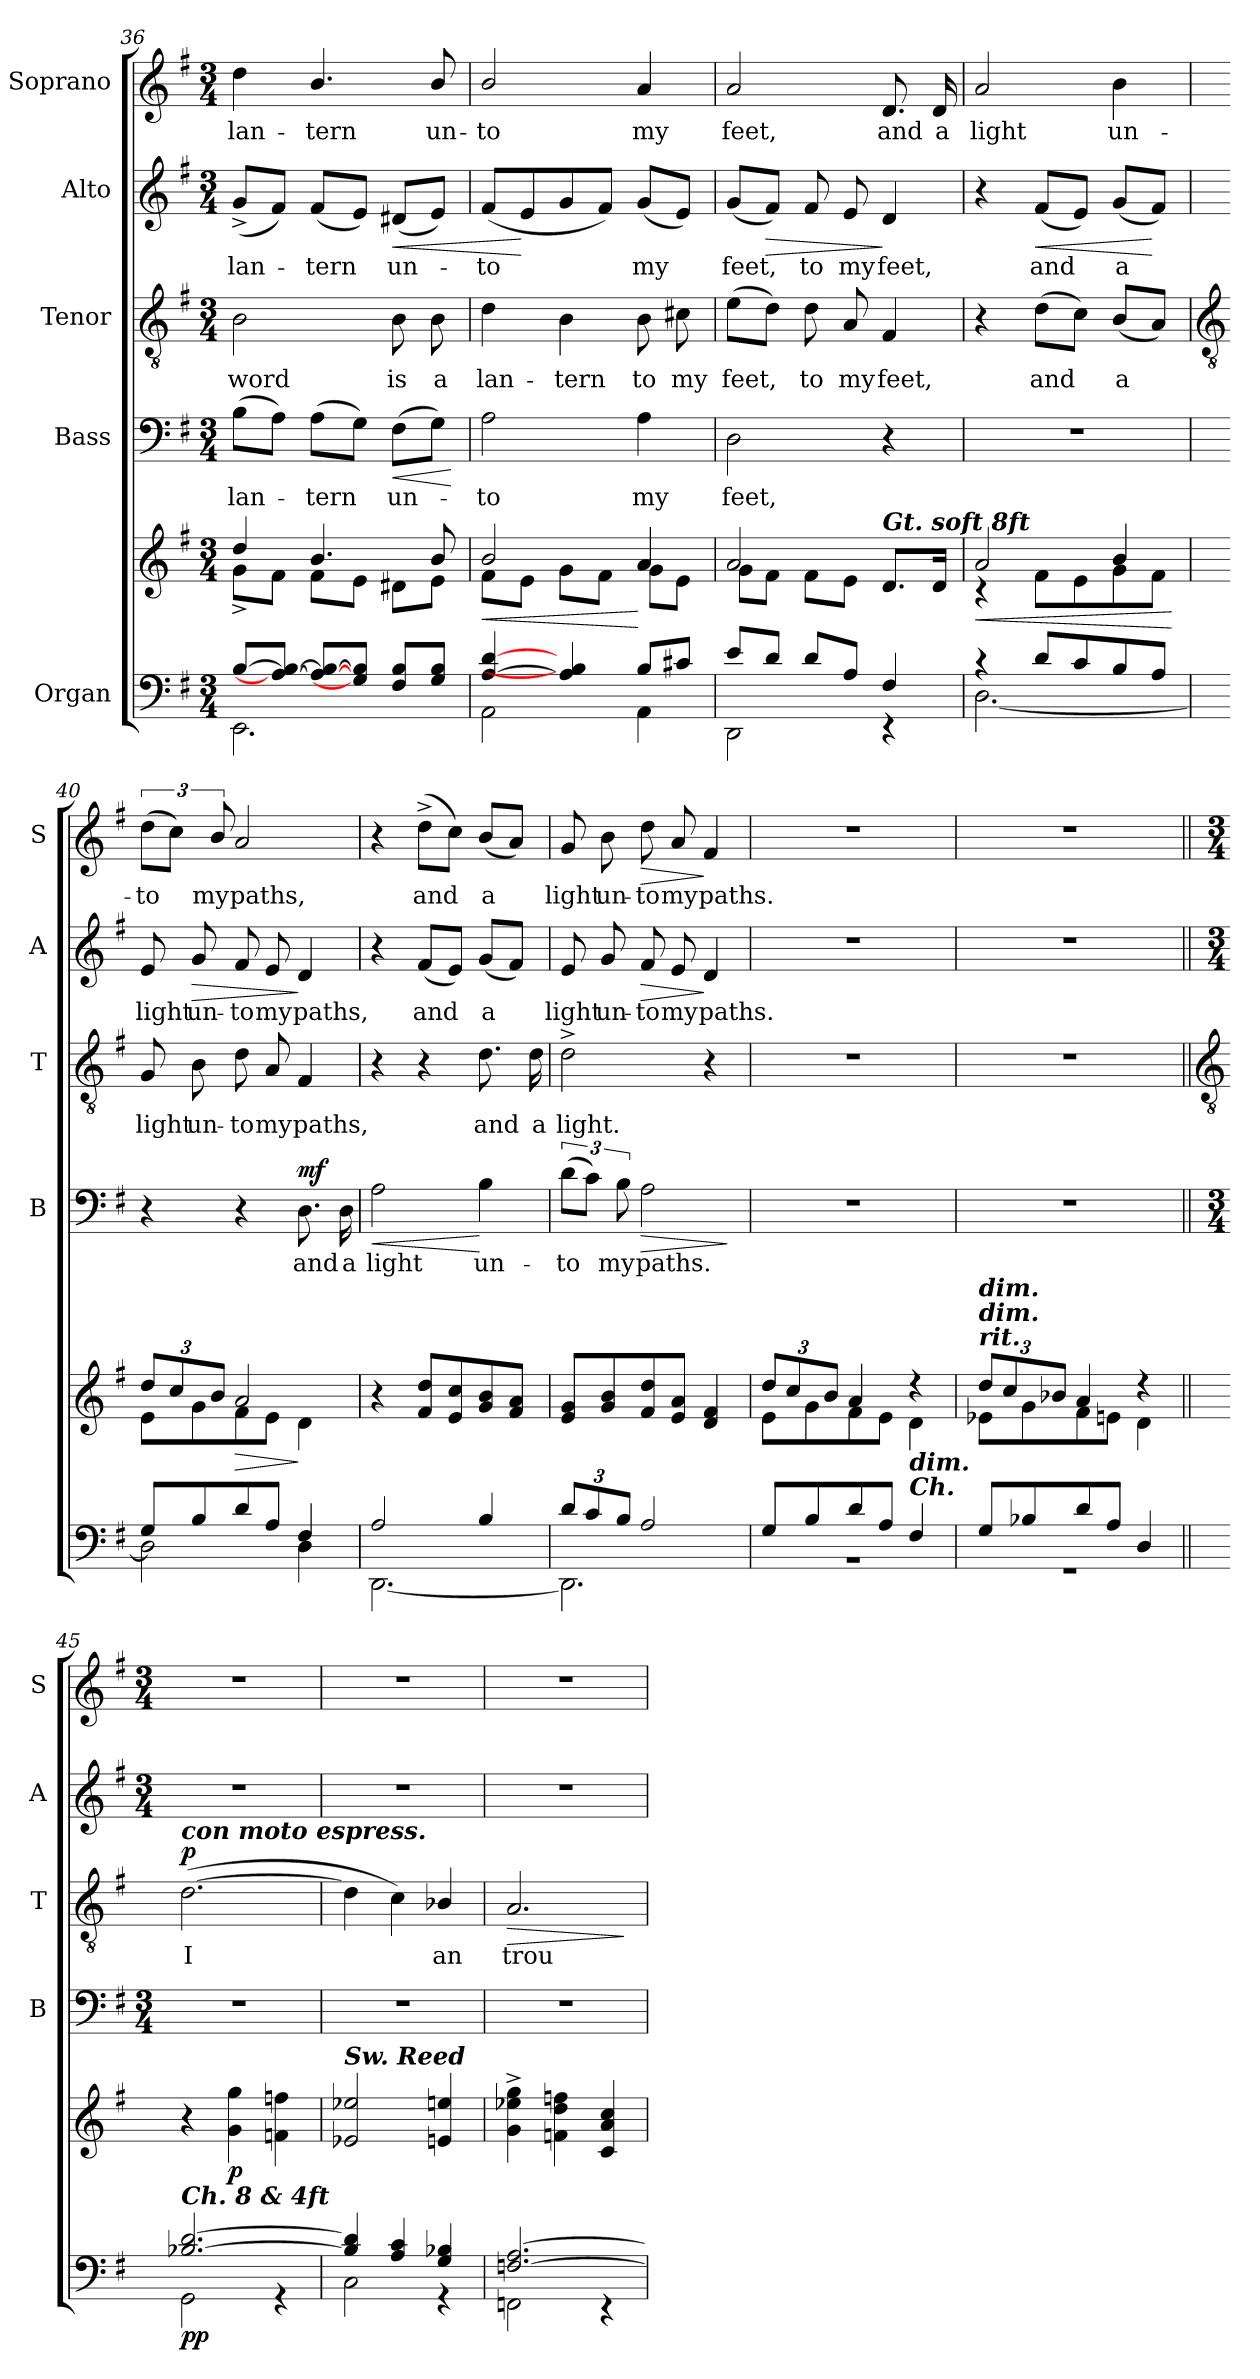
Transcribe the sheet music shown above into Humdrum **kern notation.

**kern	**kern	**dynam	**kern	**text	**dynam	**kern	**text	**dynam	**kern	**text	**dynam	**kern	**text	**dynam
*part5	*part5	*part5	*part4	*part4	*part4	*part3	*part3	*part3	*part2	*part2	*part2	*part1	*part1	*part1
*staff6	*staff5	*staff5/6	*staff4	*staff4	*staff4	*staff3	*staff3	*staff3	*staff2	*staff2	*staff2	*staff1	*staff1	*staff1
*I"Organ	*	*	*I"Bass	*	*	*I"Tenor	*	*	*I"Alto	*	*	*I"Soprano	*	*
*	*	*	*I'B	*	*	*I'T	*	*	*I'A	*	*	*I'S	*	*
*clefF4	*clefG2	*	*clefF4	*	*	*clefGv2	*	*	*clefG2	*	*	*clefG2	*	*
*k[f#]	*k[f#]	*	*k[f#]	*	*	*k[f#]	*	*	*k[f#]	*	*	*k[f#]	*	*
*G:	*G:	*	*G:	*	*	*G:	*	*	*G:	*	*	*G:	*	*
*M3/4	*M3/4	*	*M3/4	*	*	*M3/4	*	*	*M3/4	*	*	*M3/4	*	*
=36	=36	=36	=36	=36	=36	=36	=36	=36	=36	=36	=36	=36	=36	=36
*^	*^	*	*	*	*	*	*	*	*	*	*	*	*	*
!	!	!	!	!	!	!LO:LY:b	!	!	!LO:LY:b	!	!	!LO:LY:b	!	!	!LO:LY:b	!
[8B/L	2.EE\	4dd/	8g^\L	.	(>8BL	lan-	.	2B	word	.	(<8g^L	lan-	.	4dd	lan-	.
8A/_ 8B/_J	.	.	8f#\J	.	8AJ)	.	.	.	.	.	8f#J)	.	.	.	.	.
!	!	!	!	!	!	!LO:LY:b	!	!	!	!	!	!LO:LY:b	!	!	!LO:LY:b	!
8A/_ 8B/_L	.	4.b/	8f#\L	.	(>8AL	tern	.	.	.	.	(<8f#L	tern	.	4.b/	-tern	.
8G/] 8B/]J	.	.	8e\J	.	8GJ)	.	.	.	.	.	8eJ)	.	.	.	.	.
!	!	!	!	!	!	!LO:LY:b	!LO:HP:b	!	!LO:LY:b	!	!	!LO:LY:b	!LO:HP:b	!	!	!
8F#/ 8B/L	.	.	8d#X\L	.	(>8F#L	un-	<	8B	is	.	(<8d#XL	un-	<	.	.	.
!	!	!	!	!	!	!	!	!	!LO:LY:b	!	!	!	!	!	!LO:LY:b	!
8G/ 8B/J	.	8b/	8e\J	.	8GJ)	.	.	8B	a	.	8eJ)	.	.	8b/	un-	.
*v	*v	*	*	*	*	*	*	*	*	*	*	*	*	*	*	*
*	*v	*v	*	*	*	*	*	*	*	*	*	*	*	*	*
.	.	.	.	.	[	.	.	.	.	.	.	.	.	.
=37	=37	=37	=37	=37	=37	=37	=37	=37	=37	=37	=37	=37	=37	=37
*^	*^	*	*	*	*	*	*	*	*	*	*	*	*	*
!	!	!	!	!LO:HP:b	!	!LO:LY:b	!	!	!LO:LY:b	!	!	!LO:LY:b	!	!	!LO:LY:b	!
[4A/ [4d/	2AA\	2b/	8f#\L	<	2A	to	.	4d	lan-	.	(<8f#L	to	.	2b/	-to	.
.	.	.	8e\J	.	.	.	.	.	.	.	8e	.	[	.	.	.
!	!	!	!	!	!	!	!	!	!LO:LY:b	!	!	!	!	!	!	!
4A/] 4B/]	.	.	8g\L	.	.	.	.	4B	-tern	.	8g	.	.	.	.	.
.	.	.	8f#\J	.	.	.	.	.	.	.	8f#J)	.	.	.	.	.
!	!	!	!	!	!	!LO:LY:b	!	!	!LO:LY:b	!	!	!LO:LY:b	!	!	!LO:LY:b	!
8B/L	4AA\	4a	8g\L	[	4A	my	.	8B	to	.	(<8gL	my	.	4a	my	.
!	!	!	!	!	!	!	!	!	!LO:LY:b	!	!	!	!	!	!	!
8c#X/J	.	.	8e\J	.	.	.	.	8c#X	my	.	8eJ)	.	.	.	.	.
=38	=38	=38	=38	=38	=38	=38	=38	=38	=38	=38	=38	=38	=38	=38	=38	=38
!	!	!	!	!	!	!LO:LY:b	!	!	!LO:LY:b	!	!	!LO:LY:b	!	!	!LO:LY:b	!
8e/L	2DD\	2a	8g\L	.	2D	feet,	.	(>8eL	feet,	.	(<8gL	feet,	.	2a	feet,	.
!	!	!	!	!	!	!	!	!	!	!	!	!	!LO:HP:b	!	!	!
8d/J	.	.	8f#\J	.	.	.	.	8dJ)	.	.	8f#J)	.	>	.	.	.
!	!	!	!	!	!	!	!	!	!LO:LY:b	!	!	!LO:LY:b	!	!	!	!
8d/L	.	.	8f#\L	.	.	.	.	8d	to	.	8f#	to	.	.	.	.
!	!	!	!	!	!	!	!	!	!LO:LY:b	!	!	!LO:LY:b	!	!	!	!
8A/J	.	.	8e\J	.	.	.	.	8A	my	.	8e	my	.	.	.	.
!	!	!LO:TX:a:Bi:t=Gt. soft 8ft	!	!	!	!	!	!	!	!	!	!	!	!	!	!
!	!	!	!	!	!	!	!	!	!LO:LY:b	!	!	!LO:LY:b	!	!	!LO:LY:b	!
4F#/	4r	8.dL	4ryy	.	4r	.	.	4F#	feet,	.	4d	feet,	]	8.d	and	.
!	!	!	!	!	!	!	!	!	!	!	!	!	!	!	!LO:LY:b	!
.	.	16dJ	.	.	.	.	.	.	.	.	.	.	.	16d	a	.
=39	=39	=39	=39	=39	=39	=39	=39	=39	=39	=39	=39	=39	=39	=39	=39	=39
!	!	!	!	!LO:HP:b	!LO:N:vis=1	!	!	!	!	!	!	!	!	!	!LO:LY:b	!
4r	[2.D\	2a	4r	<	2.r	.	.	4r	.	.	4r	.	.	2a	light	.
!	!	!	!	!	!	!	!	!	!LO:LY:b	!	!	!LO:LY:b	!LO:HP:b	!	!	!
8d/L	.	.	8f#\L	.	.	.	.	(>8dL	and	.	(<8f#L	and	<	.	.	.
8c/	.	.	8e\	.	.	.	.	8cJ)	.	.	8eJ)	.	.	.	.	.
!	!	!	!	!	!	!	!	!	!LO:LY:b	!	!	!LO:LY:b	!	!	!LO:LY:b	!
8B/	.	4b/	8g\	.	.	.	.	(<8BL	a	.	(<8gL	a	.	4b	un-	.
8A/J	.	.	8f#\J	.	.	.	.	8AJ)	.	.	8f#J)	.	[	.	.	.
*v	*v	*	*	*	*	*	*	*	*	*	*	*	*	*	*	*
*	*v	*v	*	*	*	*	*	*	*	*	*	*	*	*	*
.	.	[	.	.	.	.	.	.	.	.	.	.	.	.
!!LO:LB:g=z
=40	=40	=40	=40	=40	=40	=40	=40	=40	=40	=40	=40	=40	=40	=40
*	*	*	*	*	*	*clefGv2	*	*	*	*	*	*	*	*
*^	*^	*	*	*	*	*	*	*	*	*	*	*	*	*
!	!	!	!	!	!	!	!	!	!LO:LY:b	!	!	!LO:LY:b	!	!	!LO:LY:b	!
8G/L	2D\]	12dd/L	8e\L	.	4r	.	.	8G	light	.	8e	light	.	(>12ddL	-to	.
.	.	12cc/	.	.	.	.	.	.	.	.	.	.	.	12ccJ)	.	.
!	!	!	!	!	!	!	!	!	!LO:LY:b	!	!	!LO:LY:b	!LO:HP:b	!	!	!
8B/	.	.	8g\	.	.	.	.	8B	un-	.	8g	un-	>	.	.	.
!	!	!	!	!	!	!	!	!	!	!	!	!	!	!	!LO:LY:b	!
.	.	12b/J	.	.	.	.	.	.	.	.	.	.	.	12b/	my	.
!	!	!	!	!LO:HP:b	!	!	!	!	!LO:LY:b	!	!	!LO:LY:b	!	!	!LO:LY:b	!
8d/	.	2a	8f#\	>	4r	.	.	8d	-to	.	8f#	-to	.	2a	paths,	.
!	!	!	!	!	!	!	!	!	!LO:LY:b	!	!	!LO:LY:b	!	!	!	!
8A/J	.	.	8e\J	.	.	.	.	8A	my	.	8e	my	.	.	.	.
!	!	!	!	!	!	!LO:LY:b	!LO:DY:b	!	!LO:LY:b	!	!	!LO:LY:b	!	!	!	!
4F#/	4D\	.	4d\	]	8.D	and	mf	4F#	paths,	.	4d	paths,	]	.	.	.
!	!	!	!	!	!	!LO:LY:b	!	!	!	!	!	!	!	!	!	!
.	.	.	.	.	16D	a	.	.	.	.	.	.	.	.	.	.
=41	=41	=41	=41	=41	=41	=41	=41	=41	=41	=41	=41	=41	=41	=41	=41	=41
!	!	!	!	!	!	!LO:LY:b	!LO:HP:b	!	!	!	!	!	!	!	!	!
2A/	[2.DD\	4r	2ryy	.	2A	light	<	4r	.	.	4r	.	.	4r	.	.
!	!	!	!	!	!	!	!	!	!	!	!	!LO:LY:b	!	!	!LO:LY:b	!
.	.	8f# 8ddL	.	.	.	.	.	4r	.	.	(<8f#L	and	.	(>8dd^L	and	.
.	.	8e 8cc	.	.	.	.	.	.	.	.	8eJ)	.	.	8ccJ)	.	.
!	!	!	!	!	!	!LO:LY:b	!	!	!LO:LY:b	!	!	!LO:LY:b	!	!	!LO:LY:b	!
4B/	.	8g 8b	8ryy	.	4B	un-	[	8.d	and	.	(<8gL	a	.	(<8bL	a	.
.	.	8f# 8aJ	8ryy	.	.	.	.	.	.	.	8f#J)	.	.	8aJ)	.	.
!	!	!	!	!	!	!	!	!	!LO:LY:b	!	!	!	!	!	!	!
.	.	.	.	.	.	.	.	16d	a	.	.	.	.	.	.	.
=42	=42	=42	=42	=42	=42	=42	=42	=42	=42	=42	=42	=42	=42	=42	=42	=42
!	!	!	!	!	!	!LO:LY:b	!	!	!LO:LY:b	!	!	!LO:LY:b	!	!	!LO:LY:b	!
12d/L	2.DD\]	8e 8gL	2.ryy	.	(>12dL	-to	.	2d^	light.	.	8e	light	.	8g	light	.
12c/	.	.	.	.	12cJ)	.	.	.	.	.	.	.	.	.	.	.
!	!	!	!	!	!	!	!	!	!	!	!	!LO:LY:b	!	!	!LO:LY:b	!
.	.	8g 8b	.	.	.	.	.	.	.	.	8g	un-	.	8b	un-	.
!	!	!	!	!	!	!LO:LY:b	!	!	!	!	!	!	!	!	!	!
12B/J	.	.	.	.	12B	my	.	.	.	.	.	.	.	.	.	.
!	!	!	!	!	!	!LO:LY:b	!LO:HP:b	!	!	!	!	!LO:LY:b	!LO:HP:b	!	!LO:LY:b	!LO:HP:b
2A/	.	8f# 8dd	.	.	2A	paths.	>	.	.	.	8f#	-to	>	8dd	-to	>
!	!	!	!	!	!	!	!	!	!	!	!	!LO:LY:b	!	!	!LO:LY:b	!
.	.	8e 8aJ	.	.	.	.	.	.	.	.	8e	my	.	8a	my	.
!	!	!	!	!	!	!	!	!	!	!	!	!LO:LY:b	!	!	!LO:LY:b	!
.	.	4d 4f#	.	.	.	.	.	4r	.	.	4d	paths.	]	4f#	paths.	]
*v	*v	*	*	*	*	*	*	*	*	*	*	*	*	*	*	*
*	*v	*v	*	*	*	*	*	*	*	*	*	*	*	*	*
.	.	.	.	.	]	.	.	.	.	.	.	.	.	.
=43	=43	=43	=43	=43	=43	=43	=43	=43	=43	=43	=43	=43	=43	=43
*^	*	*	*	*	*	*	*	*	*	*	*	*	*	*
!	!LO:N:vis=1	!	!	!LO:N:vis=1	!	!	!LO:N:vis=1	!	!	!LO:N:vis=1	!	!	!LO:N:vis=1	!	!
*	*	*^	*	*	*	*	*	*	*	*	*	*	*	*	*
8G/L	2.r	12dd/L	8e\L	.	2.r	.	.	2.r	.	.	2.r	.	.	2.r	.	.
.	.	12cc/	.	.	.	.	.	.	.	.	.	.	.	.	.	.
8B/	.	.	8g\	.	.	.	.	.	.	.	.	.	.	.	.	.
.	.	12b/J	.	.	.	.	.	.	.	.	.	.	.	.	.	.
8d/	.	4a	8f#\	.	.	.	.	.	.	.	.	.	.	.	.	.
8A/J	.	.	8e\J	.	.	.	.	.	.	.	.	.	.	.	.	.
!LO:TX:a:Bi:t=Ch.	!	!	!	!	!	!	!	!	!	!	!	!	!	!	!	!
!LO:TX:a:Bi:t=dim.	!	!	!	!	!	!	!	!	!	!	!	!	!	!	!	!
4F#/	.	4r	4d\	.	.	.	.	.	.	.	.	.	.	.	.	.
=44	=44	=44	=44	=44	=44	=44	=44	=44	=44	=44	=44	=44	=44	=44	=44	=44
!	!	!LO:TX:a:Bi:t=rit.	!	!	!	!	!	!	!	!	!	!	!	!	!	!
!	!	!LO:TX:a:Bi:t=dim.	!	!	!	!	!	!	!	!	!	!	!	!	!	!
!	!	!LO:TX:a:Bi:t=dim.	!	!	!	!	!	!	!	!	!	!	!	!	!	!
!	!LO:N:vis=1	!	!	!	!LO:N:vis=1	!	!	!LO:N:vis=1	!	!	!LO:N:vis=1	!	!	!LO:N:vis=1	!	!
8G/L	2.r	12dd/L	8e-X\L	.	2.r	.	.	2.r	.	.	2.r	.	.	2.r	.	.
.	.	12cc/	.	.	.	.	.	.	.	.	.	.	.	.	.	.
8B-X/	.	.	8g\	.	.	.	.	.	.	.	.	.	.	.	.	.
.	.	12b-X/J	.	.	.	.	.	.	.	.	.	.	.	.	.	.
8d/	.	4a	8f#\	.	.	.	.	.	.	.	.	.	.	.	.	.
8A/J	.	.	8en\J	.	.	.	.	.	.	.	.	.	.	.	.	.
4D/	.	4r	4d\	.	.	.	.	.	.	.	.	.	.	.	.	.
*	*	*v	*v	*	*	*	*	*	*	*	*	*	*	*	*	*
!!LO:LB:g=z
=45||	=45||	=45||	=45||	=45||	=45||	=45||	=45||	=45||	=45||	=45||	=45||	=45||	=45||	=45||	=45||
*	*	*	*	*	*	*	*clefGv2	*	*	*	*	*	*	*	*
*	*	*	*	*M3/4	*	*	*	*	*	*M3/4	*	*	*M3/4	*	*
*	*	*^	*	*	*	*	*	*	*	*	*	*	*	*	*
!	!	!	!	!	!	!	!	!LO:TX:a:Bi:t=con moto  espress.	!	!	!	!	!	!	!	!
!	!	!LO:TX:a:Bi:t=con moto	!	!	!	!	!	!	!	!	!	!	!	!	!	!
!LO:TX:a:Bi:t=Ch. 8 & 4ft	!	!	!	!	!	!	!	!	!	!	!	!	!	!	!	!
!	!	!	!	!LO:DY:b=2	!	!	!	!	!LO:LY:b	!	!	!	!	!	!	!
!	!	!	!	!LO:DY:n=1:b=2	!	!	!	!	!	!LO:DY:b	!	!	!	!	!	!
*	*	*v	*v	*	*	*	*	*	*	*	*	*	*	*	*	*
[2.B-X/ [2.d/	2GG\	4r	p p	2.r	.	.	(>[2.d	I	p	2.r	.	.	2.r	.	.
!	!	!	!LO:DY:n=2:b	!	!	!	!	!	!	!	!	!	!	!	!
.	.	4g 4gg	p	.	.	.	.	.	.	.	.	.	.	.	.
.	4r	4fn 4ffn	.	.	.	.	.	.	.	.	.	.	.	.	.
=46	=46	=46	=46	=46	=46	=46	=46	=46	=46	=46	=46	=46	=46	=46	=46
!	!	!LO:TX:a:Bi:t=Sw. Reed	!	!	!	!	!	!	!	!	!	!	!	!	!
4B-/] 4d/]	2C\	2e-X 2ee-X	.	2.r	.	.	4d]	.	.	2.r	.	.	2.r	.	.
4A/ 4c/	.	.	.	.	.	.	4c)	.	.	.	.	.	.	.	.
!	!	!	!	!	!	!	!	!LO:LY:b	!	!	!	!	!	!	!
4G/ 4B-/	4r	4en 4een	.	.	.	.	4B-X/	an	.	.	.	.	.	.	.
=47	=47	=47	=47	=47	=47	=47	=47	=47	=47	=47	=47	=47	=47	=47	=47
!	!	!	!	!	!	!	!	!LO:LY:b	!LO:HP:b	!	!	!	!	!	!
[2.Fn/ [2.A/	2FFn\	4g^ 4ee-X^ 4gg^	.	2.r	.	.	2.A	trou-	>	2.r	.	.	2.r	.	.
.	.	4fn 4dd 4ffn	.	.	.	.	.	.	.	.	.	.	.	.	.
.	4r	4c 4a 4cc	.	.	.	.	.	.	.	.	.	.	.	.	.
*v	*v	*	*	*	*	*	*	*	*	*	*	*	*	*	*
.	.	.	.	.	.	.	.	]	.	.	.	.	.	.
=	=	=	=	=	=	=	=	=	=	=	=	=	=	=
*-	*-	*-	*-	*-	*-	*-	*-	*-	*-	*-	*-	*-	*-	*-
